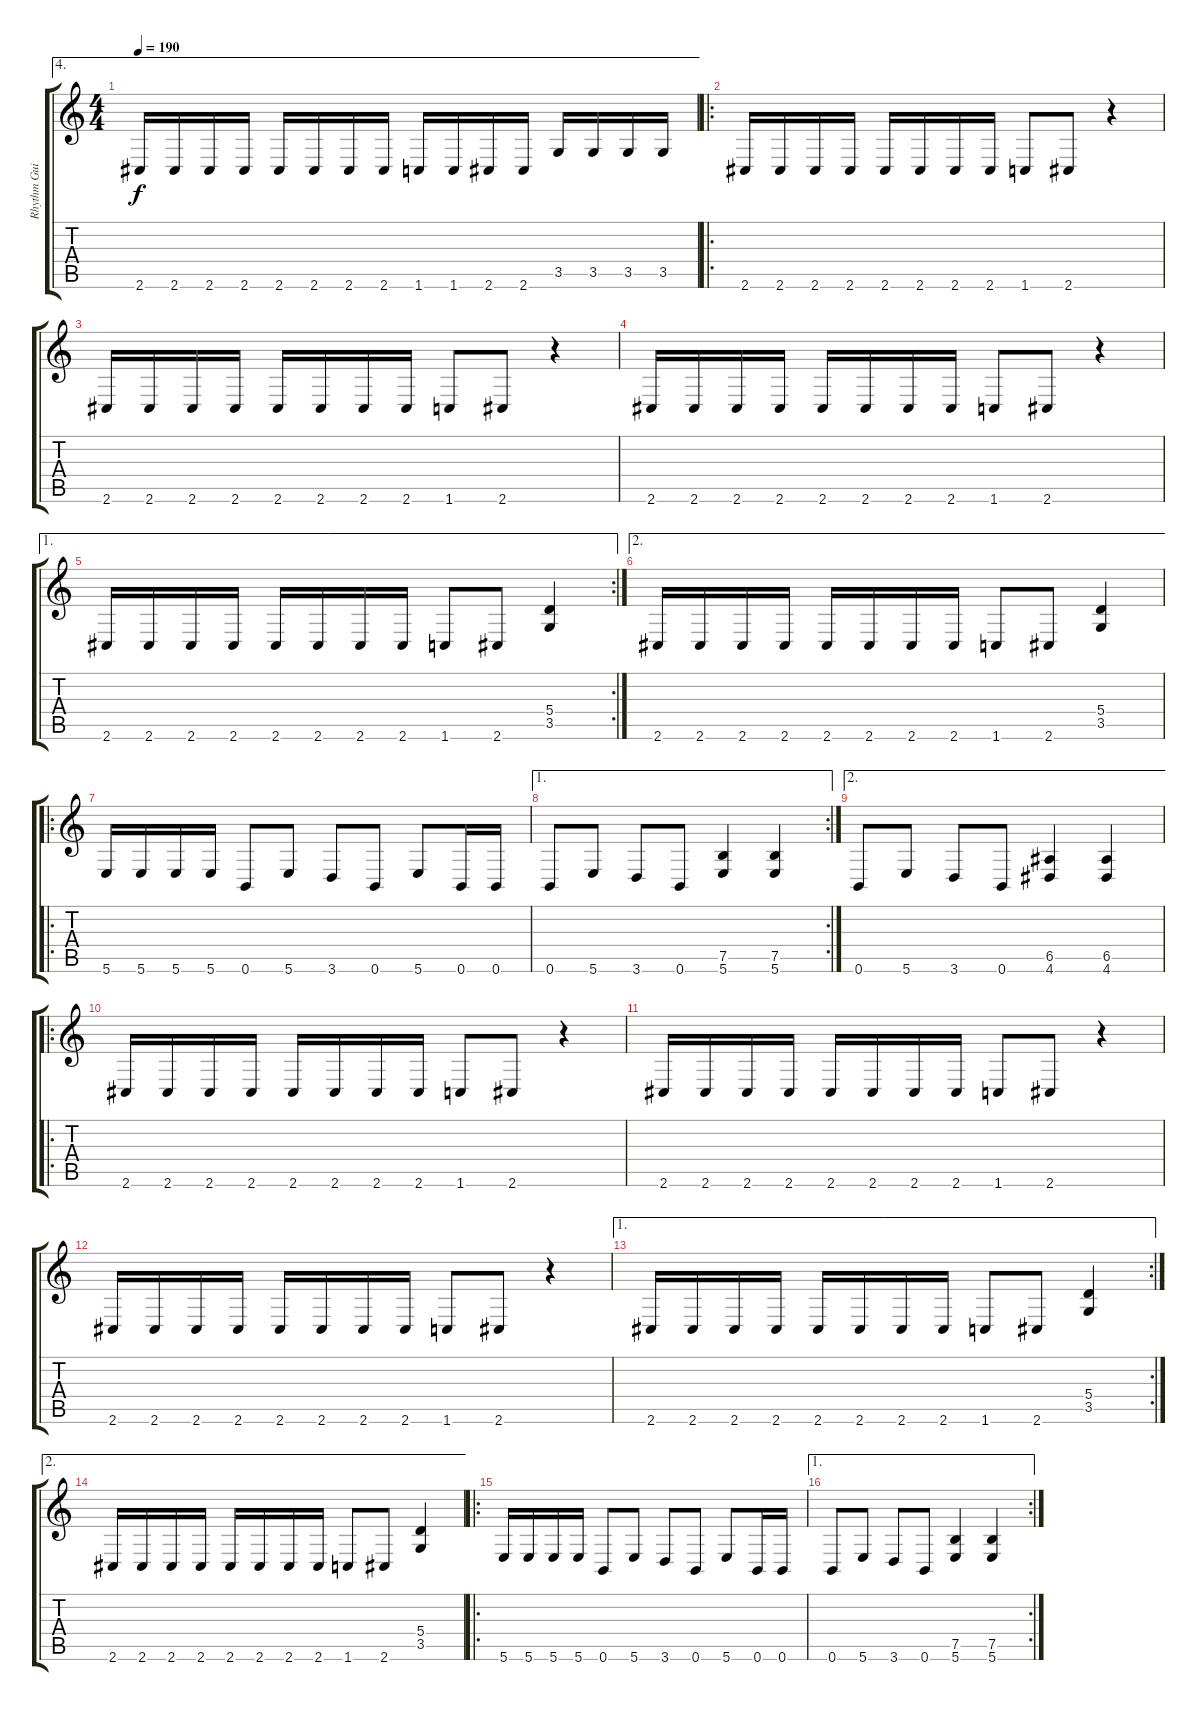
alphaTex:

\track ("Rhythm Guitar" "Rhythm Gui") {instrument overdrivenguitar}
\staff {score tabs}
\tuning (B3 Gb3 D3 A2 E2 B1) {hide}
\ae 4
\ts (4 4)
\tempo 190
\clef g2
\ks c
2.6.16{dy f} 2.6.16 2.6.16 2.6.16 2.6.16 2.6.16 2.6.16 2.6.16 1.6.16 1.6.16 2.6.16 2.6.16 3.5.16 3.5.16 3.5.16 3.5.16 |
\ro
2.6.16 2.6.16 2.6.16 2.6.16 2.6.16 2.6.16 2.6.16 2.6.16 1.6.8 2.6.8 r.4 |
2.6.16 2.6.16 2.6.16 2.6.16 2.6.16 2.6.16 2.6.16 2.6.16 1.6.8 2.6.8 r.4 |
2.6.16 2.6.16 2.6.16 2.6.16 2.6.16 2.6.16 2.6.16 2.6.16 1.6.8 2.6.8 r.4 |
\ae 1
\rc 2
2.6.16 2.6.16 2.6.16 2.6.16 2.6.16 2.6.16 2.6.16 2.6.16 1.6.8 2.6.8 (5.4 3.5).4 |
\ae 2
2.6.16 2.6.16 2.6.16 2.6.16 2.6.16 2.6.16 2.6.16 2.6.16 1.6.8 2.6.8 (5.4 3.5).4 |
\ro
5.6.16 5.6.16 5.6.16 5.6.16 0.6.8 5.6.8 3.6.8 0.6.8 5.6.8 0.6.16 0.6.16 |
\ae 1
\rc 2
0.6.8 5.6.8 3.6.8 0.6.8 (7.5 5.6).4 (7.5 5.6).4 |
\ae 2
0.6.8 5.6.8 3.6.8 0.6.8 (6.5 4.6).4 (6.5 4.6).4 |
\ro
2.6.16 2.6.16 2.6.16 2.6.16 2.6.16 2.6.16 2.6.16 2.6.16 1.6.8 2.6.8 r.4 |
2.6.16 2.6.16 2.6.16 2.6.16 2.6.16 2.6.16 2.6.16 2.6.16 1.6.8 2.6.8 r.4 |
2.6.16 2.6.16 2.6.16 2.6.16 2.6.16 2.6.16 2.6.16 2.6.16 1.6.8 2.6.8 r.4 |
\ae 1
\rc 2
2.6.16 2.6.16 2.6.16 2.6.16 2.6.16 2.6.16 2.6.16 2.6.16 1.6.8 2.6.8 (5.4 3.5).4 |
\ae 2
2.6.16 2.6.16 2.6.16 2.6.16 2.6.16 2.6.16 2.6.16 2.6.16 1.6.8 2.6.8 (5.4 3.5).4 |
\ro
5.6.16 5.6.16 5.6.16 5.6.16 0.6.8 5.6.8 3.6.8 0.6.8 5.6.8 0.6.16 0.6.16 |
\ae 1
\rc 2
0.6.8 5.6.8 3.6.8 0.6.8 (7.5 5.6).4 (7.5 5.6).4
